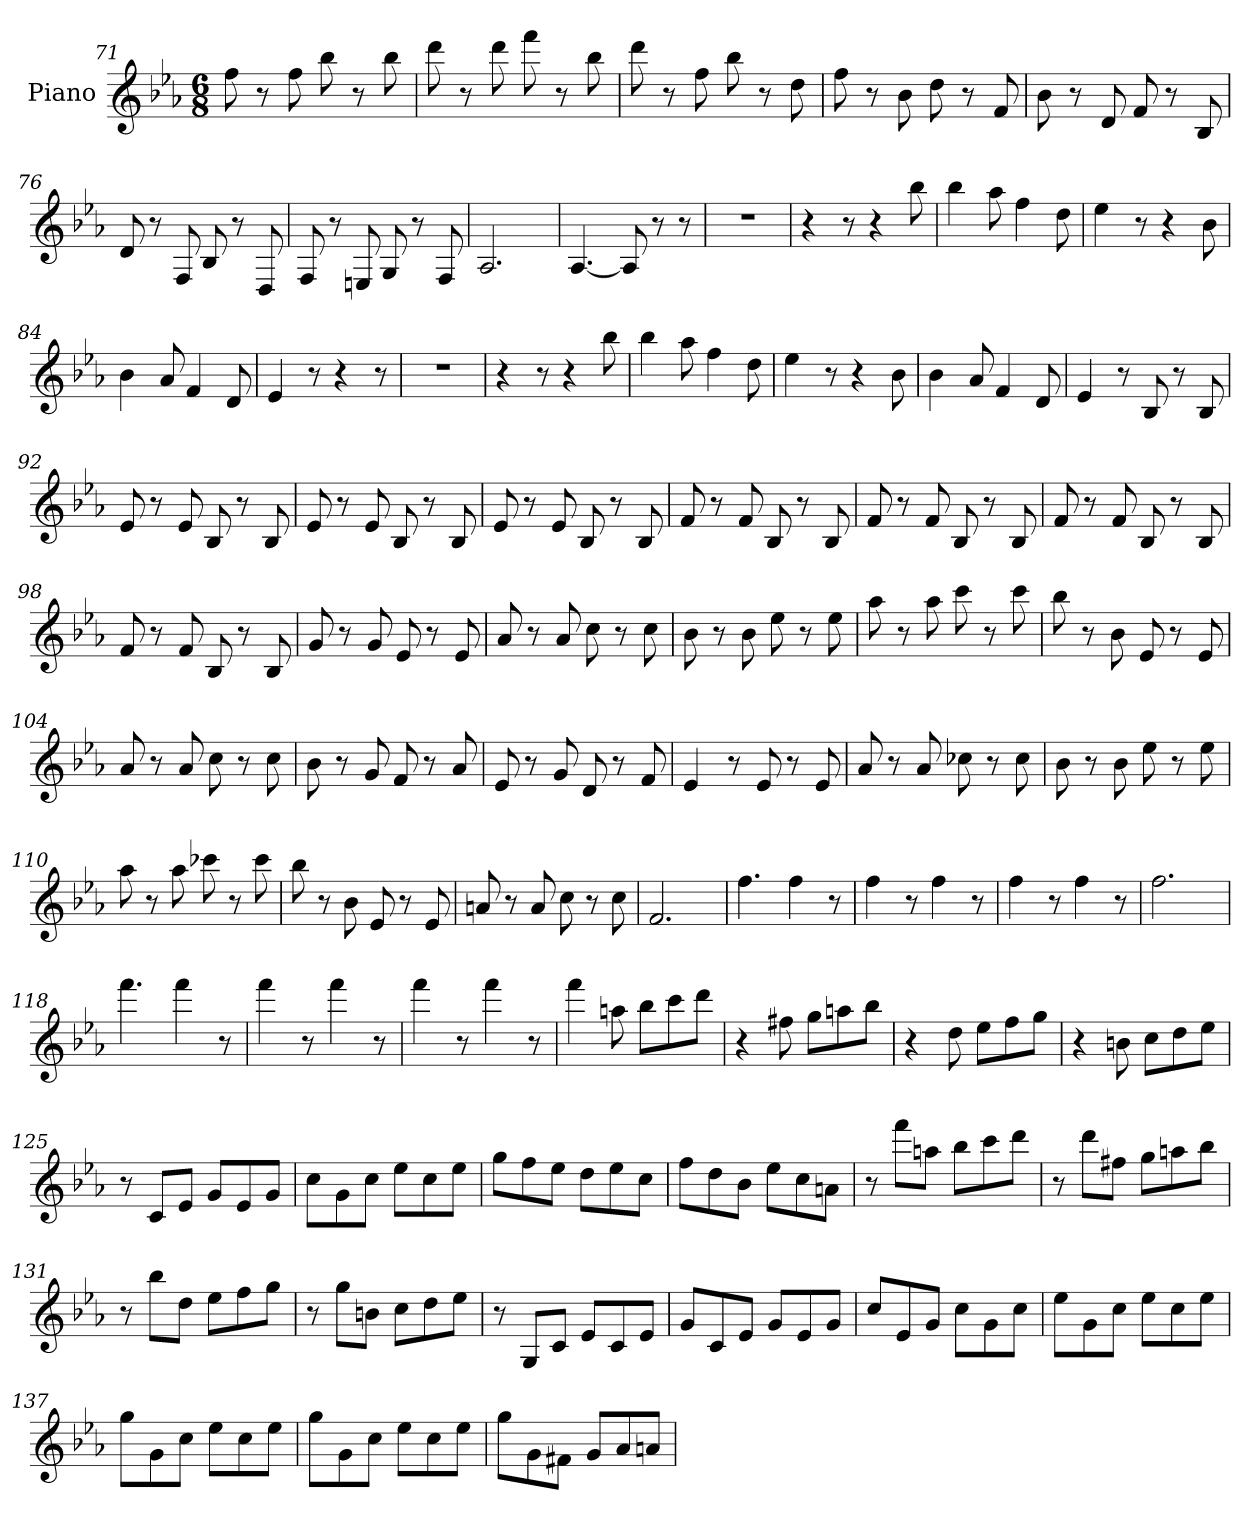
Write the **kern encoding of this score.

**kern
*part1
*staff1
*I"Piano
*I'Pno
*clefG2
*k[b-e-a-]
*E-:
*M6/8
=71
8ff
8r
8ff
8bb-
8r
8bb-
=72
8ddd
8r
8ddd
8fff
8r
8bb-
=73
8ddd
8r
8ff
8bb-
8r
8dd
=74
8ff
8r
8b-
8dd
8r
8f
=75
8b-
8r
8d
8f
8r
8B-
=76
8d
8r
8F
8B-
8r
8D
=77
8F
8r
8En
8G
8r
8F
=78
2.A-
=79
[4.A-
8A-]
8r
8r
=80
2.r
=81
4r
8r
4r
8bb-
=82
4bb-
8aa-
4ff
8dd
=83
4ee-
8r
4r
8b-
=84
4b-
8a-
4f
8d
=85
4e-
8r
4r
8r
=86
2.r
=87
4r
8r
4r
8bb-
=88
4bb-
8aa-
4ff
8dd
=89
4ee-
8r
4r
8b-
=90
4b-
8a-
4f
8d
=91
4e-
8r
8B-
8r
8B-
=92
8e-
8r
8e-
8B-
8r
8B-
=93
8e-
8r
8e-
8B-
8r
8B-
=94
8e-
8r
8e-
8B-
8r
8B-
=95
8f
8r
8f
8B-
8r
8B-
=96
8f
8r
8f
8B-
8r
8B-
=97
8f
8r
8f
8B-
8r
8B-
=98
8f
8r
8f
8B-
8r
8B-
=99
8g
8r
8g
8e-
8r
8e-
=100
8a-
8r
8a-
8cc
8r
8cc
=101
8b-
8r
8b-
8ee-
8r
8ee-
=102
8aa-
8r
8aa-
8ccc
8r
8ccc
=103
8bb-
8r
8b-
8e-
8r
8e-
=104
8a-
8r
8a-
8cc
8r
8cc
=105
8b-
8r
8g
8f
8r
8a-
=106
8e-
8r
8g
8d
8r
8f
=107
4e-
8r
8e-
8r
8e-
=108
8a-
8r
8a-
8cc-X
8r
8cc-
=109
8b-
8r
8b-
8ee-
8r
8ee-
=110
8aa-
8r
8aa-
8ccc-X
8r
8ccc-
=111
8bb-
8r
8b-
8e-
8r
8e-
=112
8an
8r
8a
8cc
8r
8cc
=113
2.f
=114
4.ff
4ff
8r
=115
4ff
8r
4ff
8r
=116
4ff
8r
4ff
8r
=117
2.ff
=118
4.fff
4fff
8r
=119
4fff
8r
4fff
8r
=120
4fff
8r
4fff
8r
=121
4fff
8aan
8bb-\L
8ccc\
8ddd\J
=122
4r
8ff#X
8gg\L
8aan\
8bb-\J
=123
4r
8dd
8ee-\L
8ff\
8gg\J
=124
4r
8bn
8cc\L
8dd\
8ee-\J
=125
8r
8c/L
8e-/J
8g/L
8e-/
8g/J
=126
8cc\L
8g\
8cc\J
8ee-\L
8cc\
8ee-\J
=127
8gg\L
8ff\
8ee-\J
8dd\L
8ee-\
8cc\J
=128
8ff\L
8dd\
8b-\J
8ee-\L
8cc\
8an\J
=129
8r
8fff\L
8aan\J
8bb-\L
8ccc\
8ddd\J
=130
8r
8ddd\L
8ff#X\J
8gg\L
8aan\
8bb-\J
=131
8r
8bb-\L
8dd\J
8ee-\L
8ff\
8gg\J
=132
8r
8gg\L
8bn\J
8cc\L
8dd\
8ee-\J
=133
8r
8G/L
8c/J
8e-/L
8c/
8e-/J
=134
8g/L
8c/
8e-/J
8g/L
8e-/
8g/J
=135
8cc/L
8e-/
8g/J
8cc\L
8g\
8cc\J
=136
8ee-\L
8g\
8cc\J
8ee-\L
8cc\
8ee-\J
=137
8gg\L
8g\
8cc\J
8ee-\L
8cc\
8ee-\J
=138
8gg\L
8g\
8cc\J
8ee-\L
8cc\
8ee-\J
=139
8gg\L
8g\
8f#X\J
8g/L
8a-/
8an/J
=
*-
